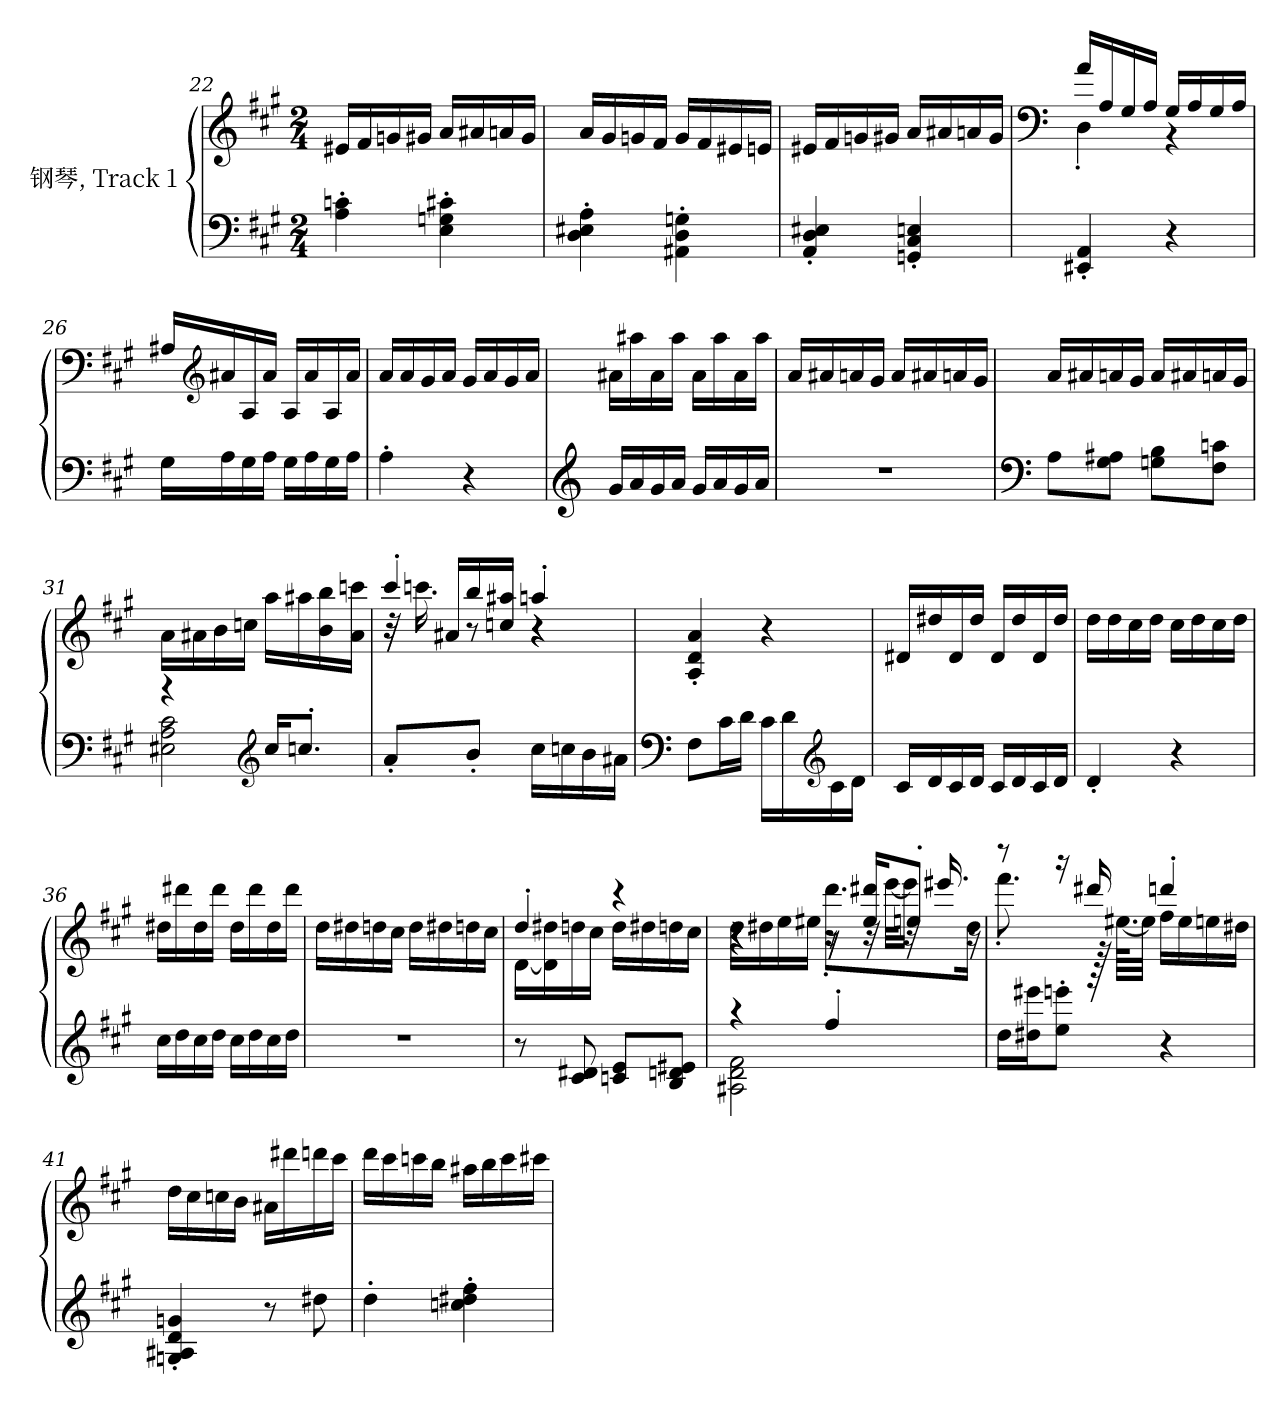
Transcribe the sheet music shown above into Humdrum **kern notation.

**kern	**kern
*part1	*part1
*staff2	*staff1
*I"钢琴, Track 1	*
!!LO:LB:g=z
*clefF4	*clefG2
*k[f#c#g#]	*k[f#c#g#]
*M2/4	*M2/4
=22	=22
4A\' 4cn\'	16e#X/LL
.	16f#/
.	16gn/
.	16g#X/JJ
4E\' 4Gn\' 4c#X\'	16a/LL
.	16a#X/
.	16an/
.	16g#/JJ
=23	=23
4D\' 4E#X\' 4A\'	16a/LL
.	16g#/
.	16gn/
.	16f#/JJ
4AA#X\' 4D\' 4Gn\'	16g/LL
.	16f#/
.	16e#X/
.	16en/JJ
=24	=24
4AA/' 4D/' 4E#X/'	16e#X/LL
.	16f#/
.	16gn/
.	16g#X/JJ
4GGn/' 4C#/' 4En/'	16a/LL
.	16a#X/
.	16an/
.	16g#/JJ
!!LO:LB:g=z
=25	=25
*	*clefF4
*	*^
4EE#X/' 4AA/'	16a/LL	4D'\
.	16A/	.
.	16G#/	.
.	16A/JJ	.
4r	16G#/LL	4r
.	16A/	.
.	16G#/	.
.	16A/JJ	.
*	*v	*v
=26	=26
16G#\LL	16A#X/LL
*	*clefG2
16A\	16a#X/
16G#\	16A#/
16A\JJ	16a#/JJ
16G#\LL	16A#/LL
16A\	16a#/
16G#\	16A#/
16A\JJ	16a#/JJ
=27	=27
4A'\	16a/LL
.	16a/
.	16g#/
.	16a/JJ
4r	16g#/LL
.	16a/
.	16g#/
.	16a/JJ
=28	=28
*clefG2	*
16g#/LL	16a#X\LL
16a/	16aa#X\
16g#/	16a#\
16a/JJ	16aa#\JJ
16g#/LL	16a#\LL
16a/	16aa#\
16g#/	16a#\
16a/JJ	16aa#\JJ
!!LO:LB:g=z
=29	=29
2r	16a/LL
.	16a#X/
.	16an/
.	16g#/JJ
.	16a/LL
.	16a#X/
.	16an/
.	16g#/JJ
=30	=30
*clefF4	*
8A\L	16a/LL
.	16a#X/
8G#\ 8A#X\J	16an/
.	16g#/JJ
8Gn\ 8B\L	16a/LL
.	16a#X/
8F#\ 8cn\J	16an/
.	16g#/JJ
=31	=31
*^	*
4r	2E#X\ 2A\ 2c#\	16a\LL
.	.	16a#X\
.	.	16b\
.	.	16ccn\JJ
*clefG2	*	*
16cc#/KL	.	16aa\LL
8.ccn'/J	.	16aa#X\
.	.	16b\ 16bb\
.	.	16a#\ 16cccn\JJ
*v	*v	*
!!LO:LB:g=z
=32	=32
*	*^
*	*	*^
8a'/L	4ccc#'/	32r	16r
.	.	16.cccn\	.
.	.	.	16a#X/LL
8b'/J	.	8r	16bb/
.	.	.	16ccn/ 16aa#X/JJ
16cc#\LL	4r	4r	4aan'/
16ccn\	.	.	.
16b\	.	.	.
16a#X\JJ	.	.	.
*	*v	*v	*v
=33	=33
*clefF4	*
8F#\L	4A/' 4d/' 4a/'
16c#\L	.
16d\JJ	.
16c#\LL	4r
16d\	.
*clefG2	*
16c#\	.
16d\JJ	.
=34	=34
16c#/LL	16d#X/LL
16d/	16dd#X/
16c#/	16d#/
16d/JJ	16dd#/JJ
16c#/LL	16d#/LL
16d/	16dd#/
16c#/	16d#/
16d/JJ	16dd#/JJ
!!LO:LB:g=z
=35	=35
4d'/	16dd\LL
.	16dd\
.	16cc#\
.	16dd\JJ
4r	16cc#\LL
.	16dd\
.	16cc#\
.	16dd\JJ
=36	=36
16cc#\LL	16dd#X\LL
16dd\	16ddd#X\
16cc#\	16dd#\
16dd\JJ	16ddd#\JJ
16cc#\LL	16dd#\LL
16dd\	16ddd#\
16cc#\	16dd#\
16dd\JJ	16ddd#\JJ
=37	=37
2r	16dd\LL
.	16dd#X\
.	16ddn\
.	16cc#\JJ
.	16dd\LL
.	16dd#X\
.	16ddn\
.	16cc#\JJ
=38	=38
*	*^
8r	4dd'/	[16d\LL
.	.	16d\] 16dd#X\
8c#/ 8d#X/	.	16ddn\
.	.	16cc#\JJ
8cn/ 8e/L	4r	16dd\LL
.	.	16dd#X\
8B/ 8dn/ 8e#X/J	.	16ddn\
.	.	16cc#\JJ
!!LO:PB:g=z
=39	=39	=39
*^	*^	*^
4r	2A#X\ 2d\ 2f#\	4r	4r	4r	16dd\LL
.	.	.	.	.	16dd#X\
.	.	.	.	.	16ee\
.	.	.	.	.	16ee#X\JJ
4ff#'/	.	8r	16r	16r	8.ddd'\L
.	.	.	32r	16ee#/ 16ddd#X/KL	.
.	.	.	[32eee\KLL	.	.
.	.	32r	16eee\JJ]	8een'/J	.
.	.	16.eee#X/	.	.	.
.	.	.	16r	.	16dd#\Jk
*v	*v	*	*	*	*
*	*	*v	*v	*v
=40	=40	=40
16dd\LL	8r	8.fff#'\
16dd#X\ 16eee#X\J	.	.
8ee\' 8eeen\'J	16r	.
.	16ddd#X/	128r
.	.	[64.ee#X\KLLL
.	.	32ee#\JJJ]
4r	4dddn'/	16ff#\LL
.	.	16ee#\
.	.	16een\
.	.	16dd#X\JJ
*	*v	*v
!!LO:LB:g=z
=41	=41
4Gn/' 4A#X/' 4d/' 4gn/'	16dd\LL
.	16cc#\
.	16ccn\
.	16b\JJ
8r	16a#X\LL
.	16ddd#X\
8dd#X\	16dddn\
.	16ccc#\JJ
=42	=42
4dd'\	16ddd\LL
.	16ccc#\
.	16cccn\
.	16bb\JJ
4ccn\' 4dd#X\' 4ff#\'	16aa#X\LL
.	16bb\
.	16ccc\
.	16ccc#X\JJ
=	=
*-	*-
